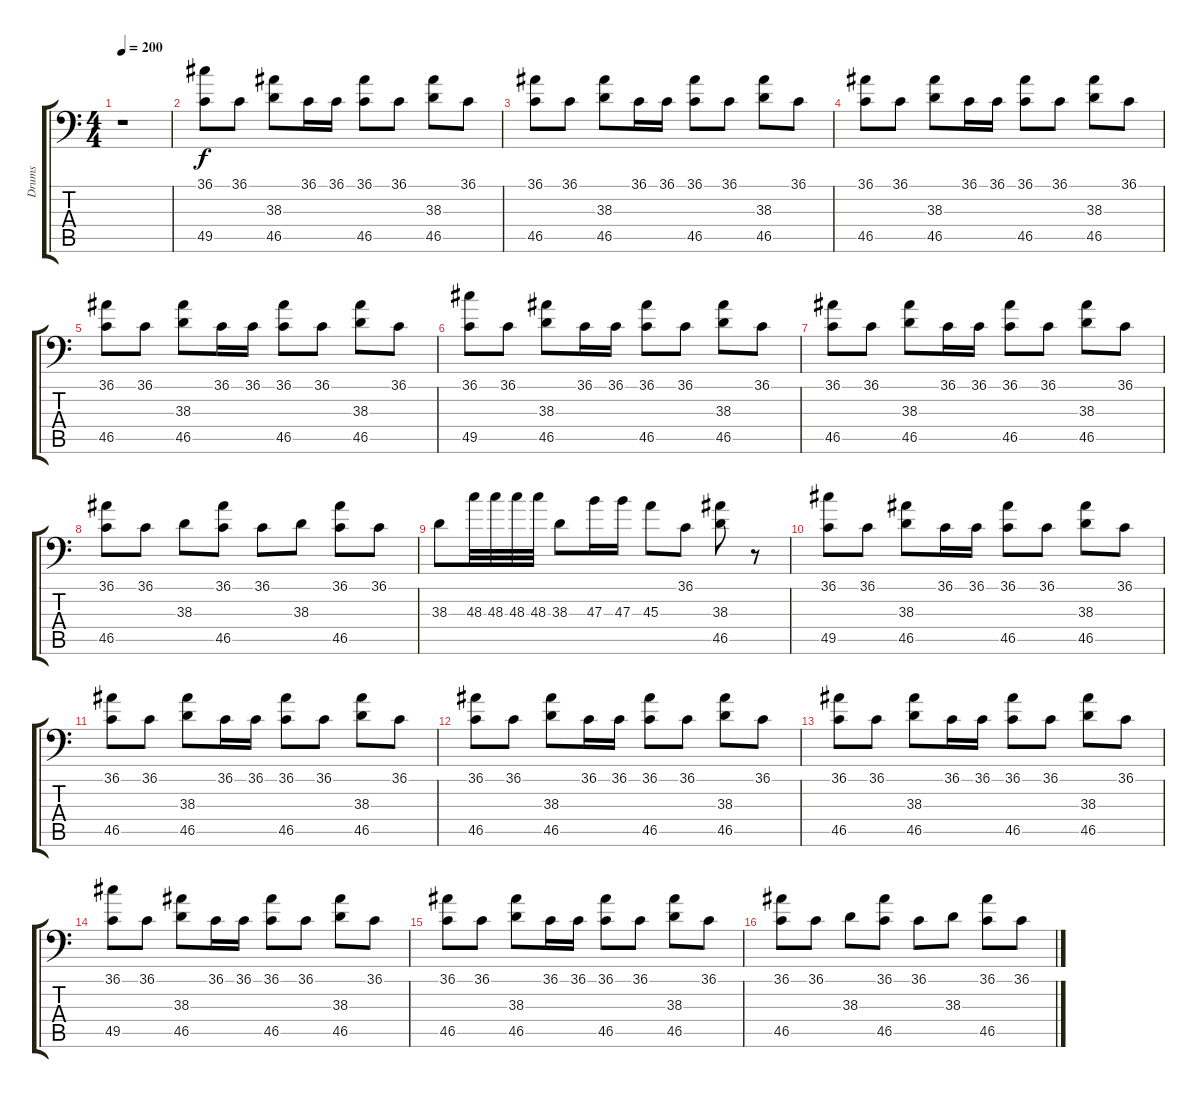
\track ("Drums" "Drums") {instrument acousticgrandpiano}
\staff {score tabs}
\tuning (C-1 C-1 C-1 C-1 C-1 C-1) {hide}
\ts (4 4)
\tempo 200
\clef f4
\ks c
r.1{dy f} |
(36.1 49.5).8 36.1.8 (38.3 46.5).8 36.1.16 36.1.16 (36.1 46.5).8 36.1.8 (38.3 46.5).8 36.1.8 |
(36.1 46.5).8 36.1.8 (38.3 46.5).8 36.1.16 36.1.16 (36.1 46.5).8 36.1.8 (38.3 46.5).8 36.1.8 |
(36.1 46.5).8 36.1.8 (38.3 46.5).8 36.1.16 36.1.16 (36.1 46.5).8 36.1.8 (38.3 46.5).8 36.1.8 |
(36.1 46.5).8 36.1.8 (38.3 46.5).8 36.1.16 36.1.16 (36.1 46.5).8 36.1.8 (38.3 46.5).8 36.1.8 |
(36.1 49.5).8 36.1.8 (38.3 46.5).8 36.1.16 36.1.16 (36.1 46.5).8 36.1.8 (38.3 46.5).8 36.1.8 |
(36.1 46.5).8 36.1.8 (38.3 46.5).8 36.1.16 36.1.16 (36.1 46.5).8 36.1.8 (38.3 46.5).8 36.1.8 |
(36.1 46.5).8 36.1.8 38.3.8 (36.1 46.5).8 36.1.8 38.3.8 (36.1 46.5).8 36.1.8 |
38.3.8 48.3.32 48.3.32 48.3.32 48.3.32 38.3.8 47.3.16 47.3.16 45.3.8 36.1.8 (38.3 46.5).8 r.8 |
(36.1 49.5).8 36.1.8 (38.3 46.5).8 36.1.16 36.1.16 (36.1 46.5).8 36.1.8 (38.3 46.5).8 36.1.8 |
(36.1 46.5).8 36.1.8 (38.3 46.5).8 36.1.16 36.1.16 (36.1 46.5).8 36.1.8 (38.3 46.5).8 36.1.8 |
(36.1 46.5).8 36.1.8 (38.3 46.5).8 36.1.16 36.1.16 (36.1 46.5).8 36.1.8 (38.3 46.5).8 36.1.8 |
(36.1 46.5).8 36.1.8 (38.3 46.5).8 36.1.16 36.1.16 (36.1 46.5).8 36.1.8 (38.3 46.5).8 36.1.8 |
(36.1 49.5).8 36.1.8 (38.3 46.5).8 36.1.16 36.1.16 (36.1 46.5).8 36.1.8 (38.3 46.5).8 36.1.8 |
(36.1 46.5).8 36.1.8 (38.3 46.5).8 36.1.16 36.1.16 (36.1 46.5).8 36.1.8 (38.3 46.5).8 36.1.8 |
(36.1 46.5).8 36.1.8 38.3.8 (36.1 46.5).8 36.1.8 38.3.8 (36.1 46.5).8 36.1.8
